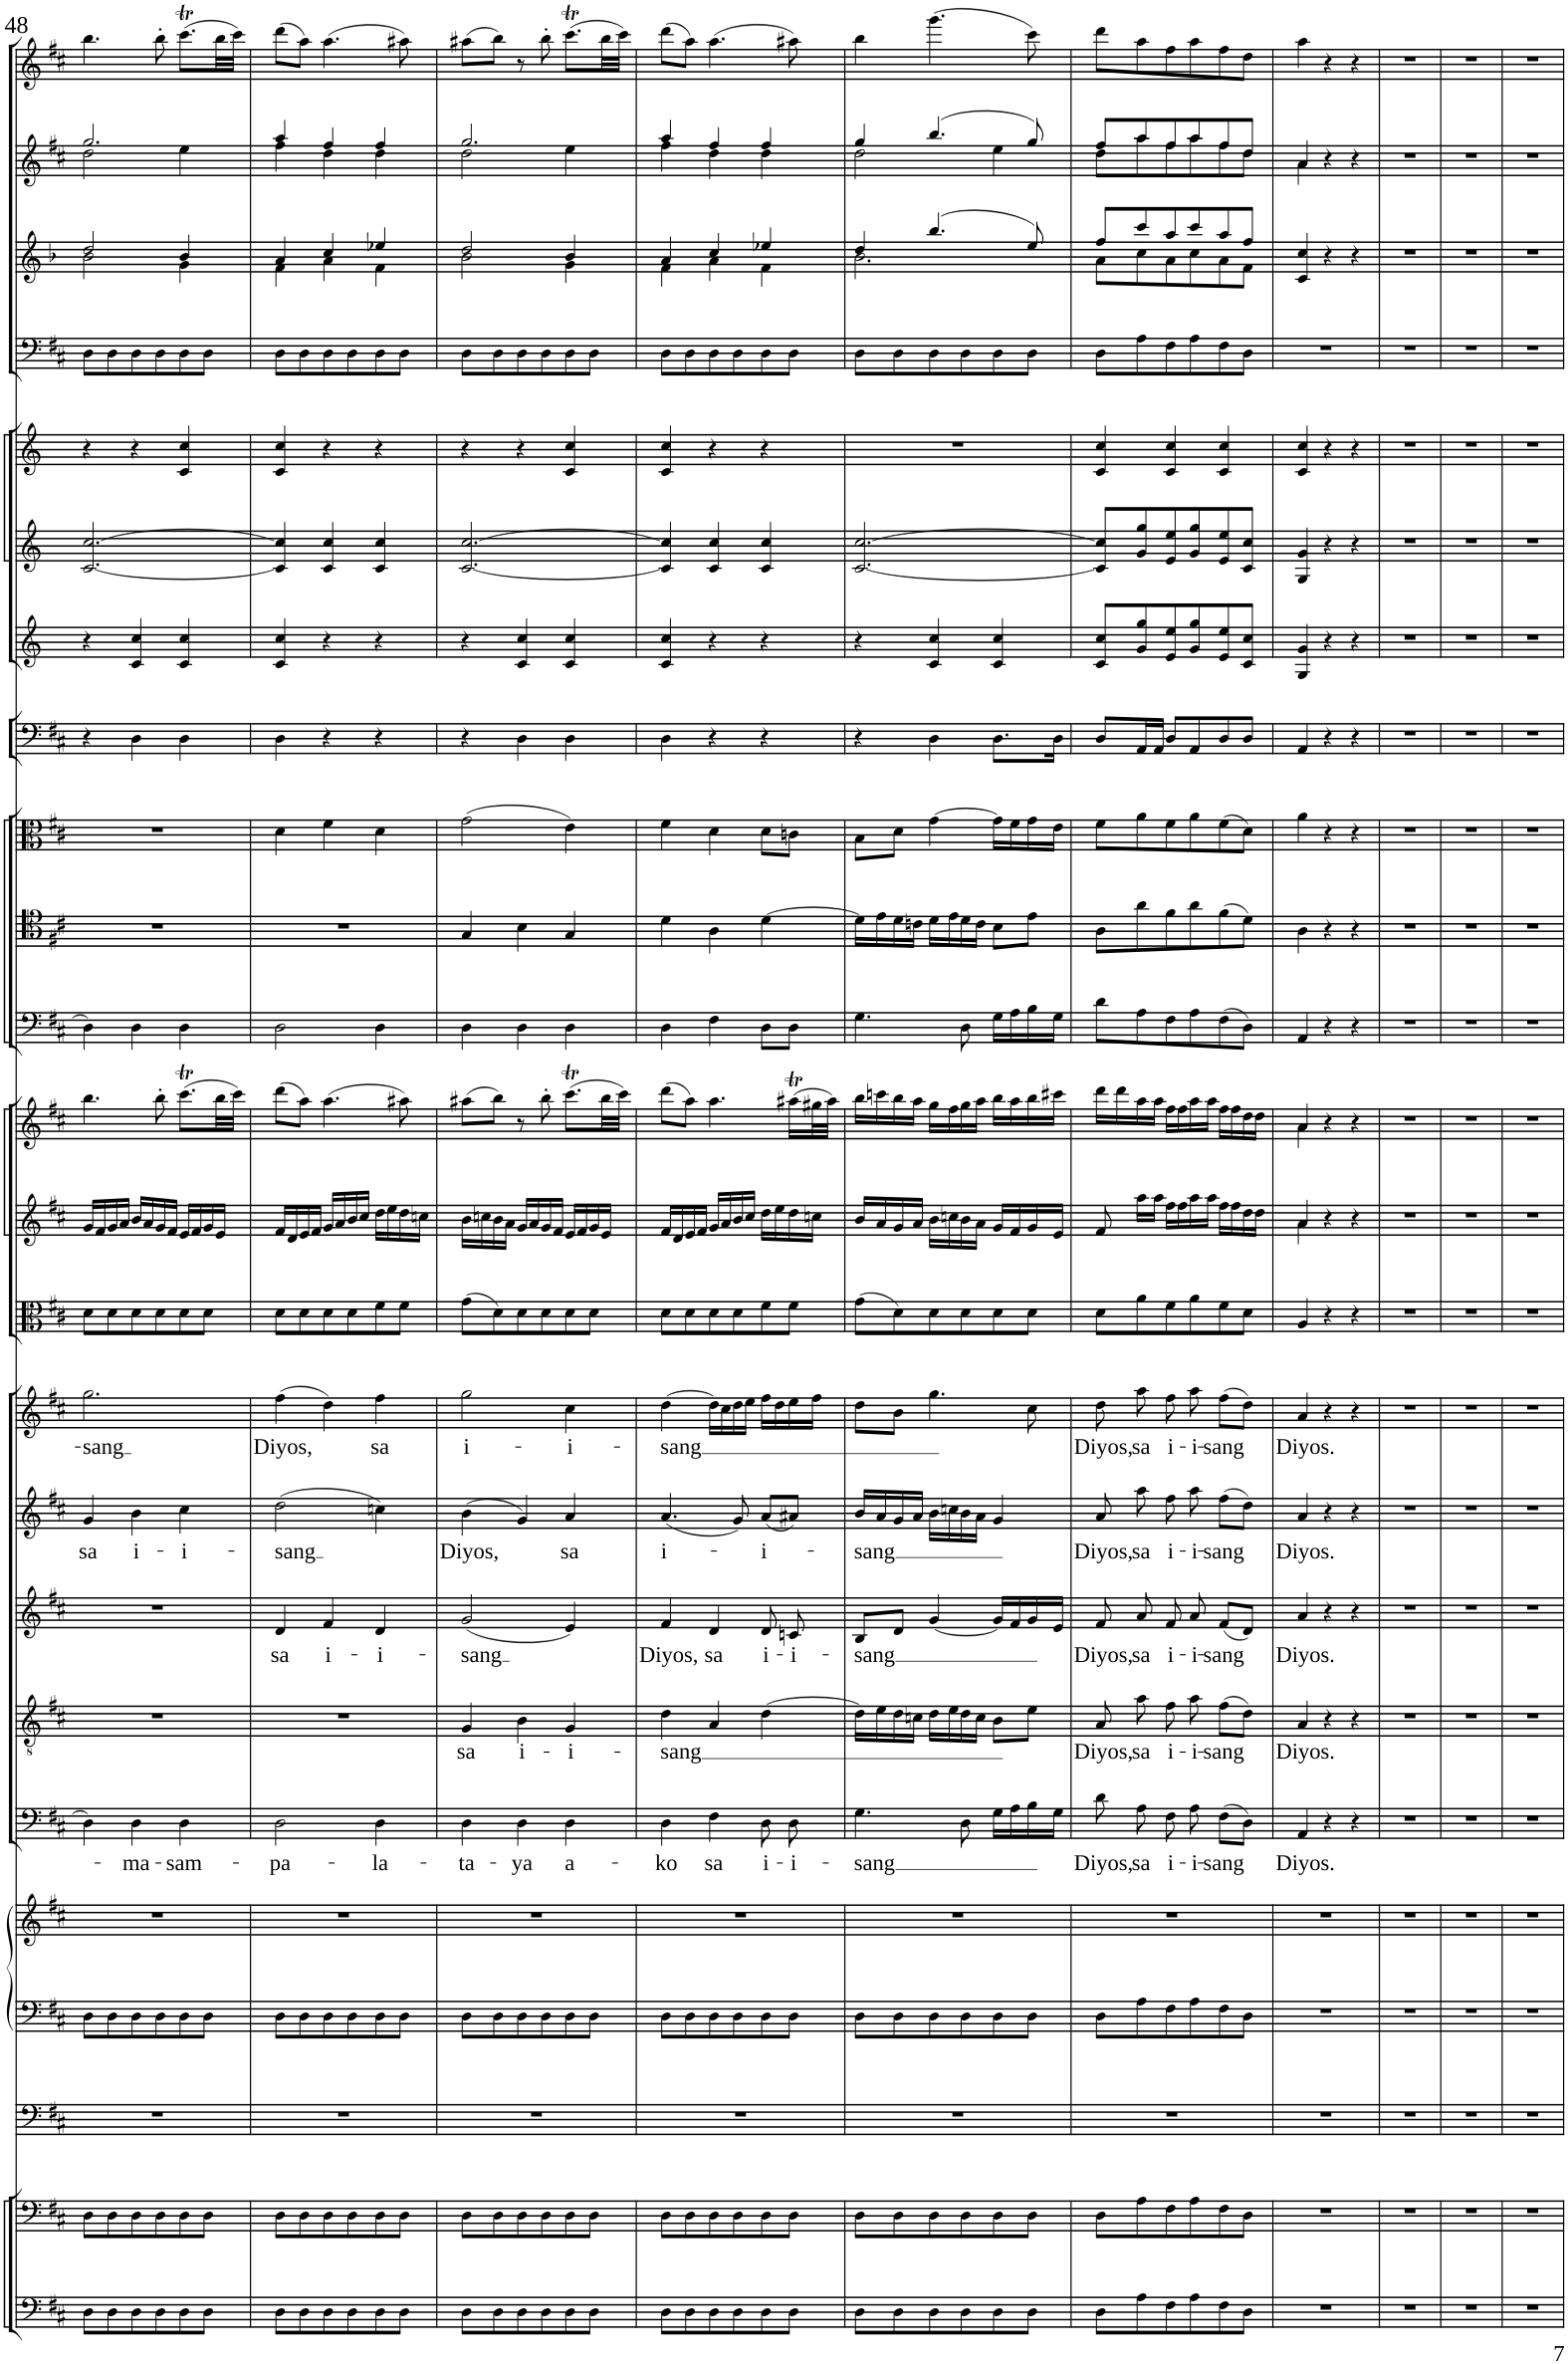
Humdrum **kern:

**kern	**kern	**kern	**kern	**kern	**kern	**text	**kern	**text	**kern	**text	**kern	**text	**kern	**text	**kern	**kern	**kern	**kern	**kern	**kern	**kern	**kern	**kern	**kern	**kern	**kern	**kern	**kern
*part22	*part21	*part20	*part20	*part20	*part19	*part19	*part18	*part18	*part17	*part17	*part16	*part16	*part15	*part15	*part14	*part13	*part12	*part11	*part10	*part9	*part8	*part7	*part6	*part5	*part4	*part3	*part2	*part1
*staff24	*staff23	*staff22	*staff21	*staff20	*staff19	*staff19	*staff18	*staff18	*staff17	*staff17	*staff16	*staff16	*staff15	*staff15	*staff14	*staff13	*staff12	*staff11	*staff10	*staff9	*staff8	*staff7	*staff6	*staff5	*staff4	*staff3	*staff2	*staff1
*I"Double Basses	*I"Cellos	*I"Organ	*	*	*I"Basses	*	*I"Tenors	*	*I"Altos	*	*I"Sopranos II	*	*I"Sopranos I	*	*I"Violas	*I"Violins II	*I"Violins I	*I"Bass Trombone	*I"Tenor Trombone	*I"Alto Trombone	*I"Timpani	*I"Trumpet I II in D	*I"Horn III IV in D	*I"Horn I II in A	*I"Bassoon I II	*I"Clarinet I II in A	*I"Oboe I II	*I"Flute I II
*	*	*	*	*	*	*	*	*	*	*	*	*	*	*	*	*	*	*I'BTrb	*I'Trb	*I'Trb	*I'Timp	*I'Tpt	*I'Hn	*I'Hn	*I'Bsn	*I'Cl	*I'Ob	*I'Fl
!!LO:PB:g=z
*clefF4	*clefF4	*clefF4	*clefF4	*clefG2	*clefF4	*	*clefGv2	*	*clefG2	*	*clefG2	*	*clefG2	*	*clefC3	*clefG2	*clefG2	*clefF4	*clefC4	*clefC3	*clefF4	*clefG2	*clefG2	*clefG2	*clefF4	*clefG2	*clefG2	*clefG2
*Trd7c12	*	*	*	*	*	*	*	*	*	*	*	*	*	*	*	*	*	*	*	*	*	*Trd-1c-2	*Trd6c10	*Trd2c3	*	*Trd2c3	*	*
*k[f#c#]	*k[f#c#]	*k[f#c#]	*k[f#c#]	*k[f#c#]	*k[f#c#]	*	*k[f#c#]	*	*k[f#c#]	*	*k[f#c#]	*	*k[f#c#]	*	*k[f#c#]	*k[f#c#]	*k[f#c#]	*k[f#c#]	*k[f#c#]	*k[f#c#]	*k[f#c#]	*k[]	*k[]	*k[]	*k[f#c#]	*k[b-]	*k[f#c#]	*k[f#c#]
*M3/4	*M3/4	*M3/4	*M3/4	*M3/4	*M3/4	*	*M3/4	*	*M3/4	*	*M3/4	*	*M3/4	*	*M3/4	*M3/4	*M3/4	*M3/4	*M3/4	*M3/4	*M3/4	*M3/4	*M3/4	*M3/4	*M3/4	*M3/4	*M3/4	*M3/4
=48	=48	=48	=48	=48	=48	=48	=48	=48	=48	=48	=48	=48	=48	=48	=48	=48	=48	=48	=48	=48	=48	=48	=48	=48	=48	=48	=48	=48
!	!	!	!	!	!	!	!	!	!	!	!	!LO:LY:b	!	!LO:LY:b	!	!	!	!	!	!	!	!	!	!	!	!	!	!
*	*	*	*	*	*	*	*	*	*	*	*	*	*	*	*	*	*	*	*	*	*	*	*	*	*	*^	*^	*
8D'~\L	8D'~\L	2.r	8D'~\L	2.r	4D\]	.	2.r	.	2.r	.	4g/	sa	2.gg\	-sang	8d'~\L	16g/LL	4.bb'~\	4D\]	2.r	2.r	4r	4r	[2.c/ [2.cc/	4r	8D'~\L	2dd/	2b-\	2.gg/	2dd\	4.bb'~\
.	.	.	.	.	.	.	.	.	.	.	.	.	.	.	.	16f#/	.	.	.	.	.	.	.	.	.	.	.	.	.	.
8D'~\	8D'~\	.	8D'~\	.	.	.	.	.	.	.	.	.	.	.	8d'~\	16g/	.	.	.	.	.	.	.	.	8D'~\	.	.	.	.	.
.	.	.	.	.	.	.	.	.	.	.	.	.	.	.	.	16a/JJ	.	.	.	.	.	.	.	.	.	.	.	.	.	.
!	!	!	!	!	!	!LO:LY:b	!	!	!	!	!	!LO:LY:b	!	!	!	!	!	!	!	!	!	!	!	!	!	!	!	!	!	!
8D'~\	8D'~\	.	8D'~\	.	4D\	-ma-	.	.	.	.	4b\	i-	.	.	8d'~\	16b/LL	.	4D\	.	.	4D\	4c/'~ 4cc/'~	.	4r	8D'~\	.	.	.	.	.
.	.	.	.	.	.	.	.	.	.	.	.	.	.	.	.	16a/	.	.	.	.	.	.	.	.	.	.	.	.	.	.
8D'~\	8D'~\	.	8D'~\	.	.	.	.	.	.	.	.	.	.	.	8d'~\	16g/	8bb'\	.	.	.	.	.	.	.	8D'~\	.	.	.	.	8bb'\
.	.	.	.	.	.	.	.	.	.	.	.	.	.	.	.	16f#/JJ	.	.	.	.	.	.	.	.	.	.	.	.	.	.
!	!	!	!	!	!	!LO:LY:b	!	!	!	!	!	!LO:LY:b	!	!	!	!	!	!	!	!	!	!	!	!	!	!	!	!	!	!
8D'~\	8D'~\	.	8D'~\	.	4D\	-sam-	.	.	.	.	4cc#\	-i-	.	.	8d'~\	16e/LL	(8.ccc#t\L	4D\	.	.	4D\	4c/'~ 4cc/'~	.	4c/'~ 4cc/'~	8D'~\	4b-/	4g\	.	4ee\	(8.ccc#t\L
.	.	.	.	.	.	.	.	.	.	.	.	.	.	.	.	16f#/	.	.	.	.	.	.	.	.	.	.	.	.	.	.
8D'~\J	8D'~\J	.	8D'~\J	.	.	.	.	.	.	.	.	.	.	.	8d'~\J	16g/	.	.	.	.	.	.	.	.	8D'~\J	.	.	.	.	.
.	.	.	.	.	.	.	.	.	.	.	.	.	.	.	.	16e/JJ	32bb\LL	.	.	.	.	.	.	.	.	.	.	.	.	32bb\LL
.	.	.	.	.	.	.	.	.	.	.	.	.	.	.	.	.	32ccc#\JJJ)	.	.	.	.	.	.	.	.	.	.	.	.	32ccc#\JJJ)
=49	=49	=49	=49	=49	=49	=49	=49	=49	=49	=49	=49	=49	=49	=49	=49	=49	=49	=49	=49	=49	=49	=49	=49	=49	=49	=49	=49	=49	=49	=49
!	!	!	!	!	!	!LO:LY:b	!	!	!	!LO:LY:b	!	!LO:LY:b	!	!LO:LY:b	!	!	!	!	!	!	!	!	!	!	!	!	!	!	!	!
8D'~\L	8D'~\L	2.r	8D'~\L	2.r	2D\	-pa-	2.r	.	4d/	sa	(2dd\	-sang	(4ff#\	Diyos,	8d'~\L	16f#/LL	(8ddd\L	2D\	2.r	4d\	4D\	4c/ 4cc/	4c/]'~ 4cc/]'~	4c/ 4cc/	8D'~\L	4a/	4f\	4aa/	4ff#\	(8ddd\L
.	.	.	.	.	.	.	.	.	.	.	.	.	.	.	.	16d/	.	.	.	.	.	.	.	.	.	.	.	.	.	.
8D'~\	8D'~\	.	8D'~\	.	.	.	.	.	.	.	.	.	.	.	8d'~\	16e/	8aa\J)	.	.	.	.	.	.	.	8D'~\	.	.	.	.	8aa\J)
.	.	.	.	.	.	.	.	.	.	.	.	.	.	.	.	16f#/JJ	.	.	.	.	.	.	.	.	.	.	.	.	.	.
!	!	!	!	!	!	!	!	!	!	!LO:LY:b	!	!	!	!	!	!	!	!	!	!	!	!	!	!	!	!	!	!	!	!
8D'~\	8D'~\	.	8D'~\	.	.	.	.	.	4f#/	i-	.	.	4dd\)	.	8d'~\	16g/LL	(4.aa\	.	.	4f#\	4r	4r	4c/'~ 4cc/'~	4r	8D'~\	4cc/	4a\	4ff#/	4dd\	(4.aa\
.	.	.	.	.	.	.	.	.	.	.	.	.	.	.	.	16a/	.	.	.	.	.	.	.	.	.	.	.	.	.	.
8D'~\	8D'~\	.	8D'~\	.	.	.	.	.	.	.	.	.	.	.	8d'~\	16b/	.	.	.	.	.	.	.	.	8D'~\	.	.	.	.	.
.	.	.	.	.	.	.	.	.	.	.	.	.	.	.	.	16cc#/JJ	.	.	.	.	.	.	.	.	.	.	.	.	.	.
!	!	!	!	!	!	!LO:LY:b	!	!	!	!LO:LY:b	!	!	!	!LO:LY:b	!	!	!	!	!	!	!	!	!	!	!	!	!	!	!	!
8D'~\	8D'~\	.	8D'~\	.	4D\	-la-	.	.	4d/	-i-	4ccn\)	.	4ff#\	sa	8f#'~\	16dd\LL	.	4D\	.	4d\	4r	4r	4c/'~ 4cc/'~	4r	8D'~\	4ee-X/	4f\	4ff#/	4dd\	.
.	.	.	.	.	.	.	.	.	.	.	.	.	.	.	.	16ee\	.	.	.	.	.	.	.	.	.	.	.	.	.	.
8D'~\J	8D'~\J	.	8D'~\J	.	.	.	.	.	.	.	.	.	.	.	8f#'~\J	16dd\	8aa#X\)	.	.	.	.	.	.	.	8D'~\J	.	.	.	.	8aa#X\)
.	.	.	.	.	.	.	.	.	.	.	.	.	.	.	.	16ccn\JJ	.	.	.	.	.	.	.	.	.	.	.	.	.	.
=50	=50	=50	=50	=50	=50	=50	=50	=50	=50	=50	=50	=50	=50	=50	=50	=50	=50	=50	=50	=50	=50	=50	=50	=50	=50	=50	=50	=50	=50	=50
!	!	!	!	!	!	!LO:LY:b	!	!LO:LY:b	!	!LO:LY:b	!	!LO:LY:b	!	!LO:LY:b	!	!	!	!	!	!	!	!	!	!	!	!	!	!	!	!
8D'~\L	8D'~\L	2.r	8D'~\L	2.r	4D\	-ta-	4G/	sa	(2g/	-sang	(4b\	Diyos,	2gg\	i-	(8g\L	16b\LL	(8aa#X\L	4D\	4G/	(2g\	4r	4r	[2.c/ [2.cc/	4r	8D'~\L	2dd/	2b-\	2.gg/	2dd\	(8aa#X\L
.	.	.	.	.	.	.	.	.	.	.	.	.	.	.	.	16ccn\	.	.	.	.	.	.	.	.	.	.	.	.	.	.
8D'~\	8D'~\	.	8D'~\	.	.	.	.	.	.	.	.	.	.	.	8d'~\)	16b\	8bb\J)	.	.	.	.	.	.	.	8D'~\	.	.	.	.	8bb\J)
.	.	.	.	.	.	.	.	.	.	.	.	.	.	.	.	16a\JJ	.	.	.	.	.	.	.	.	.	.	.	.	.	.
!	!	!	!	!	!	!LO:LY:b	!	!LO:LY:b	!	!	!	!	!	!	!	!	!	!	!	!	!	!	!	!	!	!	!	!	!	!
8D'~\	8D'~\	.	8D'~\	.	4D\	-ya	4B\	i-	.	.	4g/)	.	.	.	8d'~\	16g/LL	8r	4D\	4B\	.	4D\	4c/'~ 4cc/'~	.	4r	8D'~\	.	.	.	.	8r
.	.	.	.	.	.	.	.	.	.	.	.	.	.	.	.	16a/	.	.	.	.	.	.	.	.	.	.	.	.	.	.
8D'~\	8D'~\	.	8D'~\	.	.	.	.	.	.	.	.	.	.	.	8d'~\	16g/	8bb'\	.	.	.	.	.	.	.	8D'~\	.	.	.	.	8bb'\
.	.	.	.	.	.	.	.	.	.	.	.	.	.	.	.	16f#/JJ	.	.	.	.	.	.	.	.	.	.	.	.	.	.
!	!	!	!	!	!	!LO:LY:b	!	!LO:LY:b	!	!	!	!LO:LY:b	!	!LO:LY:b	!	!	!	!	!	!	!	!	!	!	!	!	!	!	!	!
8D'~\	8D'~\	.	8D'~\	.	4D\	a-	4G/	-i-	4e/)	.	4a/	sa	4cc#\	-i-	8d'~\	16e/LL	(8.ccc#t\L	4D\	4G/	4e\)	4D\	4c/'~ 4cc/'~	.	4c/'~ 4cc/'~	8D'~\	4b-/	4g\	.	4ee\	(8.ccc#t\L
.	.	.	.	.	.	.	.	.	.	.	.	.	.	.	.	16f#/	.	.	.	.	.	.	.	.	.	.	.	.	.	.
8D'~\J	8D'~\J	.	8D'~\J	.	.	.	.	.	.	.	.	.	.	.	8d'~\J	16g/	.	.	.	.	.	.	.	.	8D'~\J	.	.	.	.	.
.	.	.	.	.	.	.	.	.	.	.	.	.	.	.	.	16e/JJ	32bb\LL	.	.	.	.	.	.	.	.	.	.	.	.	32bb\LL
.	.	.	.	.	.	.	.	.	.	.	.	.	.	.	.	.	32ccc#\JJJ)	.	.	.	.	.	.	.	.	.	.	.	.	32ccc#\JJJ)
=51	=51	=51	=51	=51	=51	=51	=51	=51	=51	=51	=51	=51	=51	=51	=51	=51	=51	=51	=51	=51	=51	=51	=51	=51	=51	=51	=51	=51	=51	=51
!	!	!	!	!	!	!LO:LY:b	!	!LO:LY:b	!	!LO:LY:b	!	!LO:LY:b	!	!LO:LY:b	!	!	!	!	!	!	!	!	!	!	!	!	!	!	!	!
8D'~\L	8D'~\L	2.r	8D'~\L	2.r	4D\	-ko	4d\	-sang	4f#/	Diyos,	(4.a/	i-	[4dd\	-sang	8d'~\L	16f#/LL	(8ddd\L	4D\	4d\	4f#\	4D\	4c/ 4cc/	4c/]'~ 4cc/]'~	4c/ 4cc/	8D'~\L	4a/	4f\	4aa/	4ff#\	(8ddd\L
.	.	.	.	.	.	.	.	.	.	.	.	.	.	.	.	16d/	.	.	.	.	.	.	.	.	.	.	.	.	.	.
8D'~\	8D'~\	.	8D'~\	.	.	.	.	.	.	.	.	.	.	.	8d'~\	16e/	8aa\J)	.	.	.	.	.	.	.	8D'~\	.	.	.	.	8aa\J)
.	.	.	.	.	.	.	.	.	.	.	.	.	.	.	.	16f#/JJ	.	.	.	.	.	.	.	.	.	.	.	.	.	.
!	!	!	!	!	!	!LO:LY:b	!	!	!	!LO:LY:b	!	!	!	!	!	!	!	!	!	!	!	!	!	!	!	!	!	!	!	!
8D'~\	8D'~\	.	8D'~\	.	4F#\	sa	4A/	.	4d/	sa	.	.	16dd\LL]	.	8d'~\	16g/LL	4.aa\	4F#\	4A\	4d\	4r	4r	4c/'~ 4cc/'~	4r	8D'~\	4cc/	4a\	4ff#/	4dd\	(4.aa\
.	.	.	.	.	.	.	.	.	.	.	.	.	16cc#\	.	.	16a/	.	.	.	.	.	.	.	.	.	.	.	.	.	.
8D'~\	8D'~\	.	8D'~\	.	.	.	.	.	.	.	8g/)	.	16dd\	.	8d'~\	16b/	.	.	.	.	.	.	.	.	8D'~\	.	.	.	.	.
.	.	.	.	.	.	.	.	.	.	.	.	.	16ee\JJ	.	.	16cc#/JJ	.	.	.	.	.	.	.	.	.	.	.	.	.	.
!	!	!	!	!	!	!LO:LY:b	!	!	!	!LO:LY:b	!	!LO:LY:b	!	!	!	!	!	!	!	!	!	!	!	!	!	!	!	!	!	!
8D'~\	8D'~\	.	8D'~\	.	8D\	i-	[4d\	.	8d/	i-	(8a/L	-i-	16ff#\LL	.	8f#'~\	16dd\LL	.	8D\L	[4d\	8d\L	4r	4r	4c/'~ 4cc/'~	4r	8D'~\	4ee-X/	4f\	4ff#/	4dd\	.
.	.	.	.	.	.	.	.	.	.	.	.	.	16dd\	.	.	16ee\	.	.	.	.	.	.	.	.	.	.	.	.	.	.
!	!	!	!	!	!	!LO:LY:b	!	!	!	!LO:LY:b	!	!	!	!	!	!	!	!	!	!	!	!	!	!	!	!	!	!	!	!
8D'~\J	8D'~\J	.	8D'~\J	.	8D\	-i-	.	.	8cn/	-i-	8a#X/J)	.	16ee\	.	8f#'~\J	16dd\	(16aa#Xt\LL	8D\J	.	8cn\J	.	.	.	.	8D'~\J	.	.	.	.	8aa#X\)
.	.	.	.	.	.	.	.	.	.	.	.	.	16ff#\JJ	.	.	16ccn\JJ	32gg#X\L	.	.	.	.	.	.	.	.	.	.	.	.	.
.	.	.	.	.	.	.	.	.	.	.	.	.	.	.	.	.	32aa#\JJJ)	.	.	.	.	.	.	.	.	.	.	.	.	.
=52	=52	=52	=52	=52	=52	=52	=52	=52	=52	=52	=52	=52	=52	=52	=52	=52	=52	=52	=52	=52	=52	=52	=52	=52	=52	=52	=52	=52	=52	=52
!	!	!	!	!	!	!LO:LY:b	!	!	!	!LO:LY:b	!	!LO:LY:b	!	!	!	!	!	!	!	!	!	!	!	!	!	!	!	!	!	!
8D'~\L	8D'~\L	2.r	8D'~\L	2.r	4.G\	-sang	16d\LL]	.	8B/L	-sang	16b/LL	-sang	8dd\L	.	(8g\L	16b/LL	16bb\LL	4.G\	16d\LL]	8B\L	4r	4r	[2.c/ [2.cc/	2.r	8D'~\L	4dd/	2.b-\	4gg/	2dd\	4bb\
.	.	.	.	.	.	.	16e\	.	.	.	16a/	.	.	.	.	16a/	16cccn\	.	16e\	.	.	.	.	.	.	.	.	.	.	.
8D'~\	8D'~\	.	8D'~\	.	.	.	16d\	.	8d/J	.	16g/	.	8b\J	.	8d'~\)	16g/	16bb\	.	16d\	8d\J	.	.	.	.	8D'~\	.	.	.	.	.
.	.	.	.	.	.	.	16cn\JJ	.	.	.	16a/JJ	.	.	.	.	16a/JJ	16aa\JJ	.	16cn\JJ	.	.	.	.	.	.	.	.	.	.	.
8D'~\	8D'~\	.	8D'~\	.	.	.	16d\LL	.	[4g/	.	16b\LL	.	4.gg\	.	8d'~\	16b\LL	16gg\LL	.	16d\LL	[4g\	4D\	4c/'~ 4cc/'~	.	.	8D'~\	(4.bb-/	.	(4.bb/	.	(4.ggg\
.	.	.	.	.	.	.	16e\	.	.	.	16ccn\	.	.	.	.	16ccn\	16ff#\	.	16e\	.	.	.	.	.	.	.	.	.	.	.
8D'~\	8D'~\	.	8D'~\	.	8D\	.	16d\	.	.	.	16b\	.	.	.	8d'~\	16b\	16gg\	8D\	16d\	.	.	.	.	.	8D'~\	.	.	.	.	.
.	.	.	.	.	.	.	16c\JJ	.	.	.	16a\JJ	.	.	.	.	16a\JJ	16aa\JJ	.	16c\JJ	.	.	.	.	.	.	.	.	.	.	.
8D'~\	8D'~\	.	8D'~\	.	16G\LL	.	8B\L	.	16g/LL]	.	4g/	.	.	.	8d'~\	16g/LL	16bb\LL	16G\LL	8B\L	16g\LL]	8.D\L	4c/'~ 4cc/'~	.	.	8D'~\	.	.	.	4ee\	.
.	.	.	.	.	16A\	.	.	.	16f#/	.	.	.	.	.	.	16f#/	16aa\	16A\	.	16f#\	.	.	.	.	.	.	.	.	.	.
8D'~\J	8D'~\J	.	8D'~\J	.	16B\	.	8e\J	.	16g/	.	.	.	8cc#\	.	8d'~\J	16g/	16bb\	16B\	8e\J	16g\	.	.	.	.	8D'~\J	8ee/)	.	8gg/)	.	8ccc#\)
.	.	.	.	.	16G\JJ	.	.	.	16e/JJ	.	.	.	.	.	.	16e/JJ	16ccc#X\JJ	16G\JJ	.	16e\JJ	16D\Jk	.	.	.	.	.	.	.	.	.
=53	=53	=53	=53	=53	=53	=53	=53	=53	=53	=53	=53	=53	=53	=53	=53	=53	=53	=53	=53	=53	=53	=53	=53	=53	=53	=53	=53	=53	=53	=53
!	!	!	!	!	!	!LO:LY:b	!	!LO:LY:b	!	!LO:LY:b	!	!LO:LY:b	!	!LO:LY:b	!	!	!	!	!	!	!	!	!	!	!	!	!	!	!	!
8D'~\L	8D'~\L	2.r	8D'~\L	2.r	8d\	Diyos,	8A/	Diyos,	8f#/	Diyos,	8a/	Diyos,	8dd\	Diyos,	8d'~\L	8f#'~/	16ddd\LL	8d\L	8A\L	8f#\L	8D/L	8c/'~ 8cc/'~L	8c/]'~ 8cc/]'~L	4c/'~ 4cc/'~	8D'~\L	8ff'~/L	8a'~\L	8ff#'~/L	8dd'~\L	8ddd'~\L
.	.	.	.	.	.	.	.	.	.	.	.	.	.	.	.	.	16ddd\	.	.	.	.	.	.	.	.	.	.	.	.	.
!	!	!	!	!	!	!LO:LY:b	!	!LO:LY:b	!	!LO:LY:b	!	!LO:LY:b	!	!LO:LY:b	!	!	!	!	!	!	!	!	!	!	!	!	!	!	!	!
8A'~\	8A'~\	.	8A'~\	.	8A\	sa	8a\	sa	8a/	sa	8aa\	sa	8aa\	sa	8a'~\	16aa\LL	16aa\	8A\	8a\	8a\	16AA/L	8g/'~ 8gg/'~	8g/'~ 8gg/'~	.	8A'~\	8ccc'~/	8cc'~\	8aa'~/	8aa'~\	8aa'~\
.	.	.	.	.	.	.	.	.	.	.	.	.	.	.	.	16aa\JJ	16aa\JJ	.	.	.	16AA/JJ	.	.	.	.	.	.	.	.	.
!	!	!	!	!	!	!LO:LY:b	!	!LO:LY:b	!	!LO:LY:b	!	!LO:LY:b	!	!LO:LY:b	!	!	!	!	!	!	!	!	!	!	!	!	!	!	!	!
8F#'~\	8F#'~\	.	8F#'~\	.	8F#\	i-	8f#\	i-	8f#/	i-	8ff#\	i-	8ff#\	i-	8f#'~\	16ff#\LL	16ff#\LL	8F#\	8f#\	8f#\	8D/L	8e/'~ 8ee/'~	8e/'~ 8ee/'~	4c/'~ 4cc/'~	8F#'~\	8aa'~/	8a'~\	8ff#'~/	8ff#'~\	8ff#'~\
.	.	.	.	.	.	.	.	.	.	.	.	.	.	.	.	16ff#\	16ff#\	.	.	.	.	.	.	.	.	.	.	.	.	.
!	!	!	!	!	!	!LO:LY:b	!	!LO:LY:b	!	!LO:LY:b	!	!LO:LY:b	!	!LO:LY:b	!	!	!	!	!	!	!	!	!	!	!	!	!	!	!	!
8A'~\	8A'~\	.	8A'~\	.	8A\	-i-	8a\	-i-	8a/	-i-	8aa\	-i-	8aa\	-i-	8a'~\	16aa\	16aa\	8A\	8a\	8a\	8AA/	8g/'~ 8gg/'~	8g/'~ 8gg/'~	.	8A'~\	8ccc'~/	8cc'~\	8aa'~/	8aa'~\	8aa'~\
.	.	.	.	.	.	.	.	.	.	.	.	.	.	.	.	16aa\JJ	16aa\JJ	.	.	.	.	.	.	.	.	.	.	.	.	.
!	!	!	!	!	!	!LO:LY:b	!	!LO:LY:b	!	!LO:LY:b	!	!LO:LY:b	!	!LO:LY:b	!	!	!	!	!	!	!	!	!	!	!	!	!	!	!	!
8F#'~\	8F#'~\	.	8F#'~\	.	(8F#\L	-sang	(8f#\L	-sang	(8f#/L	-sang	(8ff#\L	-sang	(8ff#\L	-sang	8f#'~\	16ff#\LL	16ff#\LL	(8F#\	(8f#\	(8f#\	8D/	8e/'~ 8ee/'~	8e/'~ 8ee/'~	4c/'~ 4cc/'~	8F#'~\	8aa'~/	8a'~\	8ff#'~/	8ff#'~\	8ff#'~\
.	.	.	.	.	.	.	.	.	.	.	.	.	.	.	.	16ff#\	16ff#\	.	.	.	.	.	.	.	.	.	.	.	.	.
8D'~\J	8D'~\J	.	8D'~\J	.	8D\J)	.	8d\J)	.	8d/J)	.	8dd\J)	.	8dd\J)	.	8d'~\J	16dd\	16dd\	8D\J)	8d\J)	8d\J)	8D/J	8c/'~ 8cc/'~J	8c/'~ 8cc/'~J	.	8D'~\J	8ff'~/J	8f'~\J	8dd'~/J	8dd'~\J	8dd'~\J
.	.	.	.	.	.	.	.	.	.	.	.	.	.	.	.	16dd\JJ	16dd\JJ	.	.	.	.	.	.	.	.	.	.	.	.	.
*	*	*	*	*	*	*	*	*	*	*	*	*	*	*	*	*	*	*	*	*	*	*	*	*	*	*v	*v	*	*	*
=54	=54	=54	=54	=54	=54	=54	=54	=54	=54	=54	=54	=54	=54	=54	=54	=54	=54	=54	=54	=54	=54	=54	=54	=54	=54	=54	=54	=54	=54
!	!	!	!	!	!	!LO:LY:b	!	!LO:LY:b	!	!LO:LY:b	!	!LO:LY:b	!	!LO:LY:b	!	!	!	!	!	!	!	!	!	!	!	!	!	!	!
*	*	*	*	*	*	*	*	*	*	*	*	*	*	*	*	*^	*^	*	*	*	*	*	*	*	*	*	*	*	*
2.r	2.r	2.r	2.r	2.r	4AA/	Diyos.	4A/	Diyos.	4a/	Diyos.	4a/	Diyos.	4a/	Diyos.	4A/	4a/	4a\	4a/	4a\	4AA/	4A\	4a\	4AA/	4G/ 4g/	4G/ 4g/	4c/ 4cc/	2.r	4c/ 4cc/	4a/	4a\	4aa\
.	.	.	.	.	4r	.	4r	.	4r	.	4r	.	4r	.	4r	4r	2ryy	4r	2ryy	4r	4r	4r	4r	4r	4r	4r	.	4r	4r	2ryy	4r
.	.	.	.	.	4r	.	4r	.	4r	.	4r	.	4r	.	4r	4r	.	4r	.	4r	4r	4r	4r	4r	4r	4r	.	4r	4r	.	4r
*	*	*	*	*	*	*	*	*	*	*	*	*	*	*	*	*v	*v	*	*	*	*	*	*	*	*	*	*	*	*v	*v	*
*	*	*	*	*	*	*	*	*	*	*	*	*	*	*	*	*	*v	*v	*	*	*	*	*	*	*	*	*	*	*
=55	=55	=55	=55	=55	=55	=55	=55	=55	=55	=55	=55	=55	=55	=55	=55	=55	=55	=55	=55	=55	=55	=55	=55	=55	=55	=55	=55	=55
2.r	2.r	2.r	2.r	2.r	2.r	.	2.r	.	2.r	.	2.r	.	2.r	.	2.r	2.r	2.r	2.r	2.r	2.r	2.r	2.r	2.r	2.r	2.r	2.r	2.r	2.r
=56	=56	=56	=56	=56	=56	=56	=56	=56	=56	=56	=56	=56	=56	=56	=56	=56	=56	=56	=56	=56	=56	=56	=56	=56	=56	=56	=56	=56
2.r	2.r	2.r	2.r	2.r	2.r	.	2.r	.	2.r	.	2.r	.	2.r	.	2.r	2.r	2.r	2.r	2.r	2.r	2.r	2.r	2.r	2.r	2.r	2.r	2.r	2.r
=57	=57	=57	=57	=57	=57	=57	=57	=57	=57	=57	=57	=57	=57	=57	=57	=57	=57	=57	=57	=57	=57	=57	=57	=57	=57	=57	=57	=57
2.r	2.r	2.r	2.r	2.r	2.r	.	2.r	.	2.r	.	2.r	.	2.r	.	2.r	2.r	2.r	2.r	2.r	2.r	2.r	2.r	2.r	2.r	2.r	2.r	2.r	2.r
=	=	=	=	=	=	=	=	=	=	=	=	=	=	=	=	=	=	=	=	=	=	=	=	=	=	=	=	=
*-	*-	*-	*-	*-	*-	*-	*-	*-	*-	*-	*-	*-	*-	*-	*-	*-	*-	*-	*-	*-	*-	*-	*-	*-	*-	*-	*-	*-
